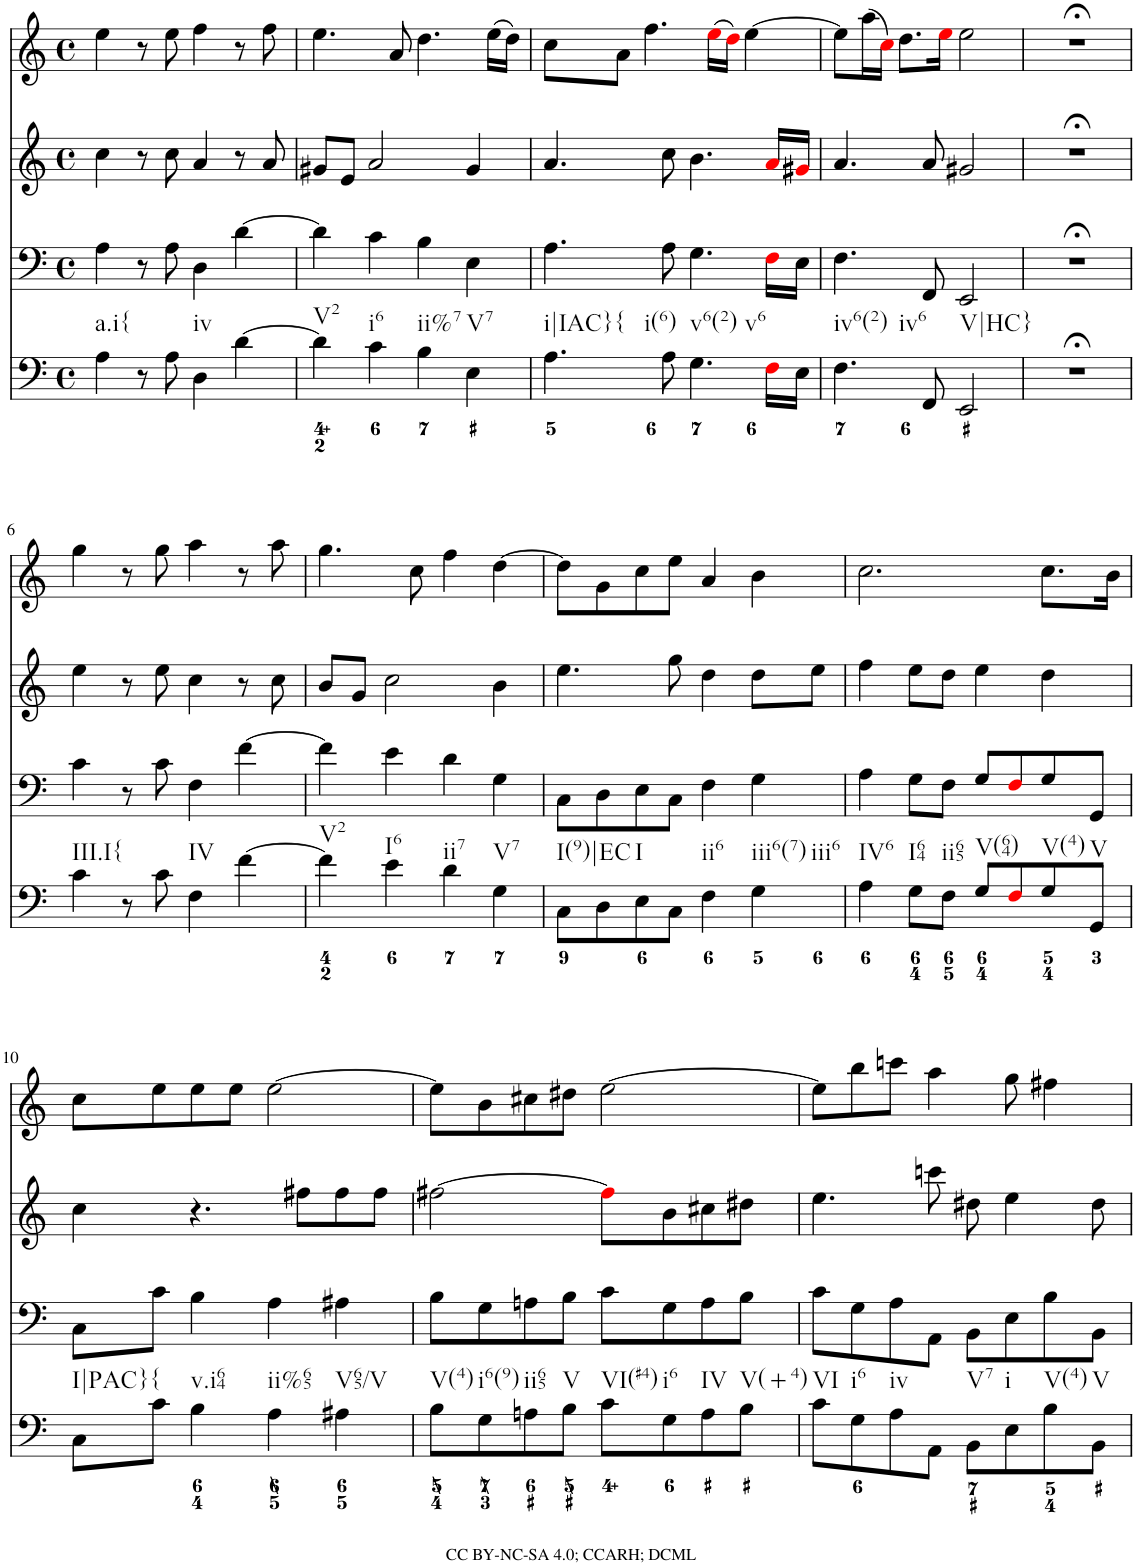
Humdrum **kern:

**kern	**kern	**kern	**kern
*part4	*part3	*part2	*part1
*staff4	*staff3	*staff2	*staff1
*I"Piano	*I"Piano	*I"Piano	*I"Piano
*I'Pno	*I'Pno	*I'Pno	*I'Pno
*clefF4	*clefF4	*clefG2	*clefG2
*k[]	*k[]	*k[]	*k[]
*M4/4	*M4/4	*M4/4	*M4/4
*met(c)	*met(c)	*met(c)	*met(c)
=1	=1	=1	=1
!LO:TX:b:t=a.i{	!	!	!
4A\	4A\	4cc\	4ee\
8r	8r	8r	8r
8A\	8A\	8cc\	8ee\
!LO:TX:b:t=iv	!	!	!
4D\	4D\	4a/	4ff\
[4d\	[4d\	8r	8r
.	.	8a/	8ff\
=2	=2	=2	=2
!LO:TX:b:t=V2	!	!	!
4d\]	4d\]	8g#X/L	4.ee\
.	.	8e/J	.
!LO:TX:b:t=i6	!	!	!
4c\	4c\	2a/	.
.	.	.	8a/
!LO:TX:b:t=ii%7	!	!	!
4B\	4B\	.	4.dd\
!LO:TX:b:t=V7	!	!	!
4E\	4E\	4g#/	.
.	.	.	(16ee\LL
.	.	.	16dd\JJ)
=3	=3	=3	=3
!LO:TX:b:t=i|IAC}	!	!	!
!LO:TX:b:t={	!	!	!
!LO:TX:b:t=i(6)	!	!	!
4.A\	4.A\	4.a/	8cc\L
.	.	.	8a\J
.	.	.	4.ff\
8A\	8A\	8cc\	.
!LO:TX:b:t=v6(2)	!	!	!
!LO:TX:b:t=v6	!	!	!
4.G\	4.G\	4.b\	.
.	.	.	(16eei\LL
.	.	.	16ddi\JJ)
.	.	.	[4ee\
16Fi\LL	16Fi\LL	16ai/LL	.
16E\JJ	16E\JJ	16g#Xi/JJ	.
=4	=4	=4	=4
!LO:TX:b:t=iv6(2)	!	!	!
!LO:TX:b:t=iv6	!	!	!
4.F\	4.F\	4.a/	8ee\L]
.	.	.	(16aa\L
.	.	.	16cci\JJ)
.	.	.	8.dd\L
8FF/	8FF/	8a/	.
.	.	.	16eei\Jk
!LO:TX:b:t=V|HC}	!	!	!
2EE/	2EE/	2g#X/	2ee\
=5	=5	=5	=5
1r;<	1r;<	1r;<	1r;<
!!LO:LB:g=z
=6	=6	=6	=6
!LO:TX:b:t=III.I{	!	!	!
4c\	4c\	4ee\	4gg\
8r	8r	8r	8r
8c\	8c\	8ee\	8gg\
!LO:TX:b:t=IV	!	!	!
4F\	4F\	4cc\	4aa\
[4f\	[4f\	8r	8r
.	.	8cc\	8aa\
=7	=7	=7	=7
!LO:TX:b:t=V2	!	!	!
4f\]	4f\]	8b/L	4.gg\
.	.	8g/J	.
!LO:TX:b:t=I6	!	!	!
4e\	4e\	2cc\	.
.	.	.	8cc\
!LO:TX:b:t=ii7	!	!	!
4d\	4d\	.	4ff\
!LO:TX:b:t=V7	!	!	!
4G\	4G\	4b\	[4dd\
=8	=8	=8	=8
!LO:TX:b:t=I(9)|EC	!	!	!
8C\L	8C\L	4.ee\	8dd\L]
8D\	8D\	.	8g\
!LO:TX:b:t=I	!	!	!
8E\	8E\	.	8cc\
8C\J	8C\J	8gg\	8ee\J
!LO:TX:b:t=ii6	!	!	!
4F\	4F\	4dd\	4a/
!LO:TX:b:t=iii6(7)	!	!	!
!LO:TX:b:t=iii6	!	!	!
4G\	4G\	8dd\L	4b\
.	.	8ee\J	.
=9	=9	=9	=9
!LO:TX:b:t=IV6	!	!	!
4A\	4A\	4ff\	2.cc\
!LO:TX:b:t=I64	!	!	!
8G\L	8G\L	8ee\L	.
!LO:TX:b:t=ii65	!	!	!
8F\J	8F\J	8dd\J	.
!LO:TX:b:t=V(64)	!	!	!
8G/L	8G/L	4ee\	.
8Fi/	8Fi/	.	.
!LO:TX:b:t=V(4)	!	!	!
8G/	8G/	4dd\	8.cc\L
!LO:TX:b:t=V	!	!	!
8GG/J	8GG/J	.	.
.	.	.	16b\Jk
!!LO:LB:g=z
=10	=10	=10	=10
!LO:TX:b:t=I|PAC}	!	!	!
8C\L	8C\L	4cc\	8cc\L
!LO:TX:b:t={	!	!	!
8c\J	8c\J	.	8ee\
!LO:TX:b:t=v.i64	!	!	!
4B\	4B\	4.r	8ee\
.	.	.	8ee\J
!LO:TX:b:t=ii%65	!	!	!
4A\	4A\	.	[2ee\
.	.	8ff#X\L	.
!LO:TX:b:t=V65/V	!	!	!
4A#X\	4A#X\	8ff#\	.
.	.	8ff#\J	.
=11	=11	=11	=11
!LO:TX:b:t=V(4)	!	!	!
8B\L	8B\L	[2ff#X\	8ee\L]
!LO:TX:b:t=i6(9)	!	!	!
8G\	8G\	.	8b\
!LO:TX:b:t=ii65	!	!	!
8An\	8An\	.	8cc#X\
!LO:TX:b:t=V	!	!	!
8B\J	8B\J	.	8dd#X\J
!LO:TX:b:t=VI(#4)	!	!	!
8c\L	8c\L	8ff#i\L]	[2ee\
!LO:TX:b:t=i6	!	!	!
8G\	8G\	8b\	.
!LO:TX:b:t=IV	!	!	!
8A\	8A\	8cc#X\	.
!LO:TX:b:t=V(+4)	!	!	!
8B\J	8B\J	8dd#X\J	.
=12	=12	=12	=12
!LO:TX:b:t=VI	!	!	!
8c\L	8c\L	4.ee\	8ee\L]
!LO:TX:b:t=i6	!	!	!
8G\	8G\	.	8bb\
!LO:TX:b:t=iv	!	!	!
8A\	8A\	.	8cccn\J
8AA\J	8AA\J	8cccn\	4aa\
!LO:TX:b:t=V7	!	!	!
8BB\L	8BB\L	8dd#X\	.
!LO:TX:b:t=i	!	!	!
8E\	8E\	4ee\	8gg\
!LO:TX:b:t=V(4)	!	!	!
8B\	8B\	.	4ff#X\
!LO:TX:b:t=V	!	!	!
8BB\J	8BB\J	8dd#\	.
=	=	=	=
*-	*-	*-	*-
